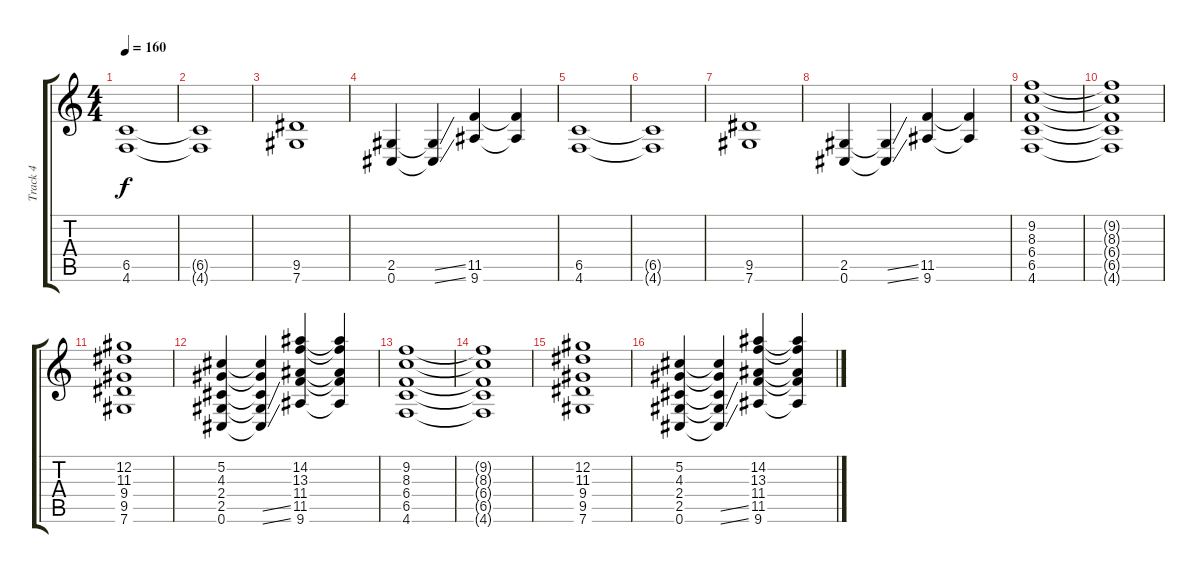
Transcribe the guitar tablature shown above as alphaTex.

\track ("Track 4" "Track 4") {instrument distortionguitar}
\staff {score tabs}
\tuning (Db4 Ab3 E3 B2 Gb2 Db2) {hide}
\ts (4 4)
\tempo 160
\clef g2
\ks c
(6.5 4.6).1{dy f} |
(6.5{t} 4.6{t}).1 |
(9.5 7.6).1 |
(2.5 0.6).4 (2.5{ss t} 0.6{ss t}).4 (11.5 9.6).4 (11.5{t} 9.6{t}).4 |
(6.5 4.6).1 |
(6.5{t} 4.6{t}).1 |
(9.5 7.6).1 |
(2.5 0.6).4 (2.5{ss t} 0.6{ss t}).4 (11.5 9.6).4 (11.5{t} 9.6{t}).4 |
(9.2 8.3 6.4 6.5 4.6).1 |
(9.2{t} 8.3{t} 6.4{t} 6.5{t} 4.6{t}).1 |
(12.2 11.3 9.4 9.5 7.6).1 |
(5.2 4.3 2.4 2.5 0.6).4 (5.2{t} 4.3{t} 2.4{t} 2.5{ss t} 0.6{ss t}).4 (14.2 13.3 11.4 11.5 9.6).4 (14.2{t} 13.3{t} 11.4{t} 11.5{t} 9.6{t}).4 |
(9.2 8.3 6.4 6.5 4.6).1 |
(9.2{t} 8.3{t} 6.4{t} 6.5{t} 4.6{t}).1 |
(12.2 11.3 9.4 9.5 7.6).1 |
(5.2 4.3 2.4 2.5 0.6).4 (5.2{t} 4.3{t} 2.4{t} 2.5{ss t} 0.6{ss t}).4 (14.2 13.3 11.4 11.5 9.6).4 (14.2{t} 13.3{t} 11.4{t} 11.5{t} 9.6{t}).4
